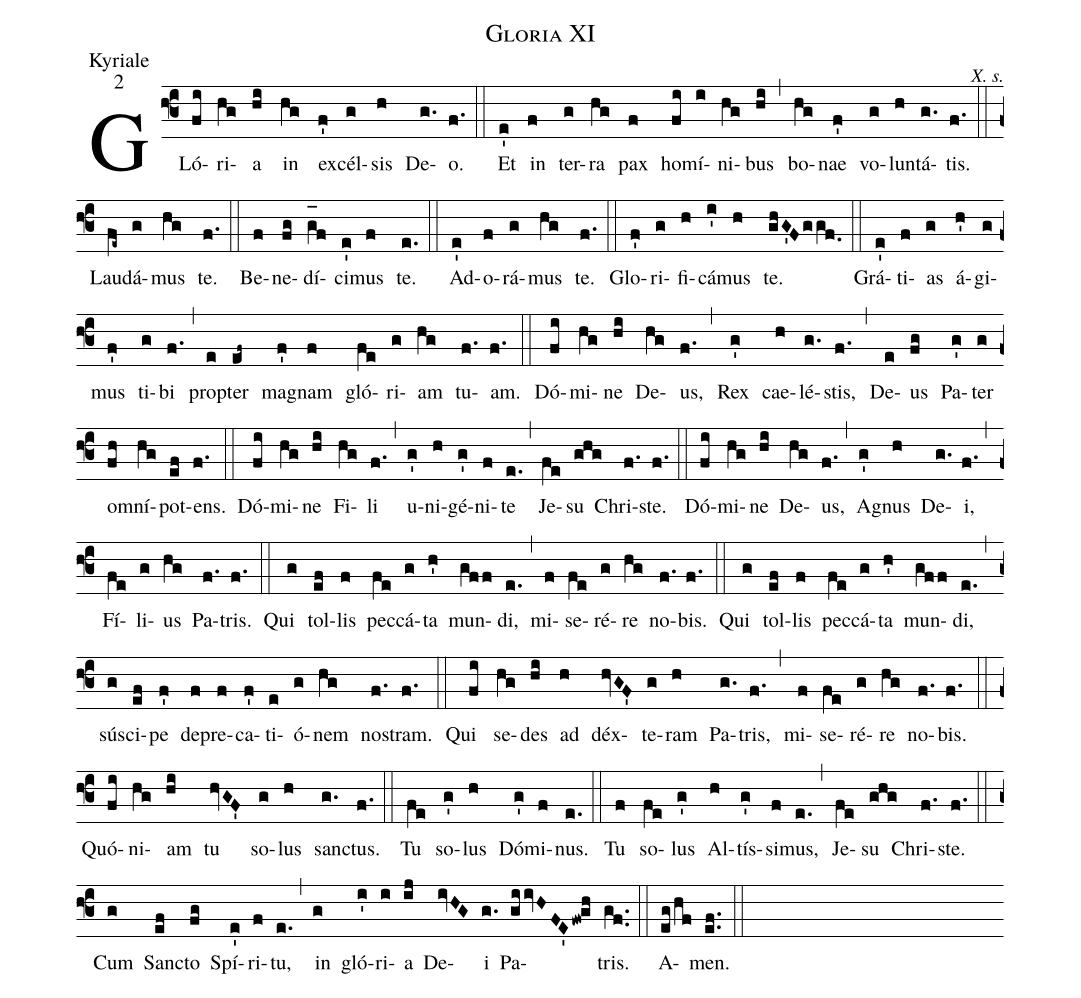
name:Gloria XI;
office-part:Kyriale;
mode:2;
commentary:X. s.;
%%
(f3) GLó(fi)ri(hg)a(hi) in(hg) ex(f')cél(g)sis(h) De(g.)o.(f.) (::) Et(e') in(f) ter(g)ra(hg) pax(f) ho(fi)mí(i)ni(hg)bus(hi) (,) bo(hg)nae(f') vo(g)lun(h)tá(g.)tis.(f.) (::) Lau(fe~)dá(g)mus(hg) te.(f.) (::) Be(f)ne(fg)dí(g_[oh:h]f)ci(e')mus(f) te.(e.) (::) Ad(e')o(f)rá(g)mus(hg) te.(f.) (::) Glo(f')ri(g)fi(h)cá(i')mus(h) te.(ghG'Fggf.0) (::) Grá(e')ti(f)as(g) á(h')gi(g)mus(f') ti(g)bi(f.) (,) pro(e)pter(ef~) ma(f')gnam(f) gló(fe)ri(g)am(hg) tu(f.)am.(f.) (::) Dó(fi)mi(hg)ne(hi) De(hg)us,(f.) (,) Rex(g') cae(h)lé(g.)stis,(f.) (,) De(e)us(fg) Pa(g')ter(g) o(fh)mní(hg)pot(ef)ens.(f.) (::) Dó(fi)mi(hg)ne(hi) Fi(hg)li(f.) (,) u(g')ni(h)gé(g')ni(f)te(e.) (,) Je(fe)su(ghg) Chri(f.)ste.(f.) (::) Dó(fi)mi(hg)ne(hi) De(hg)us,(f.) (,) A(g')gnus(h) De(g.)i,(f.) (,) Fí(fe)li(g)us(hg) Pa(f.)tris.(f.) (::) Qui(g) tol(ef)lis(f) pec(fe)cá(g)ta(h') mun(gff)di,(e.) (,) mi(f)se(fe)ré(g)re(hg) no(f.)bis.(f.) (::) Qui(g) tol(ef)lis(f) pec(fe)cá(g)ta(h') mun(gff)di,(e.) (,) sús(g)ci(ef)pe(f') de(f)pre(f)ca(f')ti(e)ó(g)nem(hg) no(f.)stram.(f.) (::) Qui(fi) se(hg)des(hi) ad(h) déx(hvGF')te(g)ram(h) Pa(g.)tris,(f.) (,) mi(f)se(fe)ré(g)re(hg) no(f.)bis.(f.) (::) Quó(fi)ni(hg)am(hi) tu(hvGF') so(g)lus(h) san(g.)ctus.(f.) (::) Tu(fe) so(g')lus(h) Dó(g')mi(f)nus.(e.) (::) Tu(f) so(fe)lus(g') Al(h)tís(g')si(f)mus,(e.) (,) Je(fe)su(ghg) Chri(f.)ste.(f.) (::) Cum(g) San(ef)cto(fg) Spí(e')ri(f)tu,(e.) (,) in(g) gló(i')ri(i)a(ij) De(ivHG)i(g.) Pa(giivHFE'fw!gh)tris.(gf..) (::) A(eg/hf)men.(ef..) (::)
